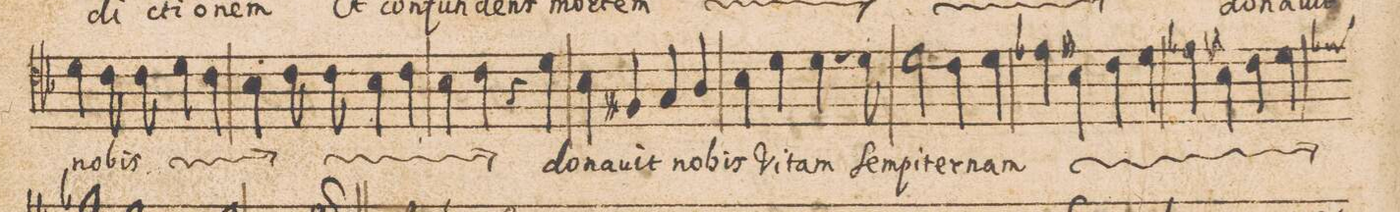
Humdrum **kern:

**kern	**text	**text
*I"ALTVS.	*	*
*clefC4	*	*
*k[b-]	*	*
*met(c|)	*	*
*M2/1	*	*
4d\	no-	.
8c\	-bis	.
*	*ij	*
8c\	do-	.
4d\	-na-	.
4c\	-uit	.
=64-	=64-	=64-
4B-\	no-	.
8c\	-bis	.
8c\	do-	.
4B-\	-na-	.
4c\	-uit	.
4B-\	no-	.
4c\	-bis	.
*	*Xij	*
4r	.	.
4d\	do-	.
=65-	=65-	=65-
4B-\	-na-	.
4F#X/	-uit	.
4G/	no-	.
4A/	-bis	.
4B-\	Vi-	.
4d\	.	.
4.d\	-tam	.
8d\	ſem-	.
=66-	=66-	=66-
2d\	-pi-	.
4c\	-ter-	.
4d\	-nam	.
*	*ij	*
4e-X\	Do-	.
4Bn\	-na-	.
4c\	-uit	.
4d\	no-	.
=67-	=67-	=67-
4e-X\	-bis	.
4Bn\	Vi-	.
4c\	.	.
*custos:e-	*	*
4d\	-tam	.
*-	*-	*-
